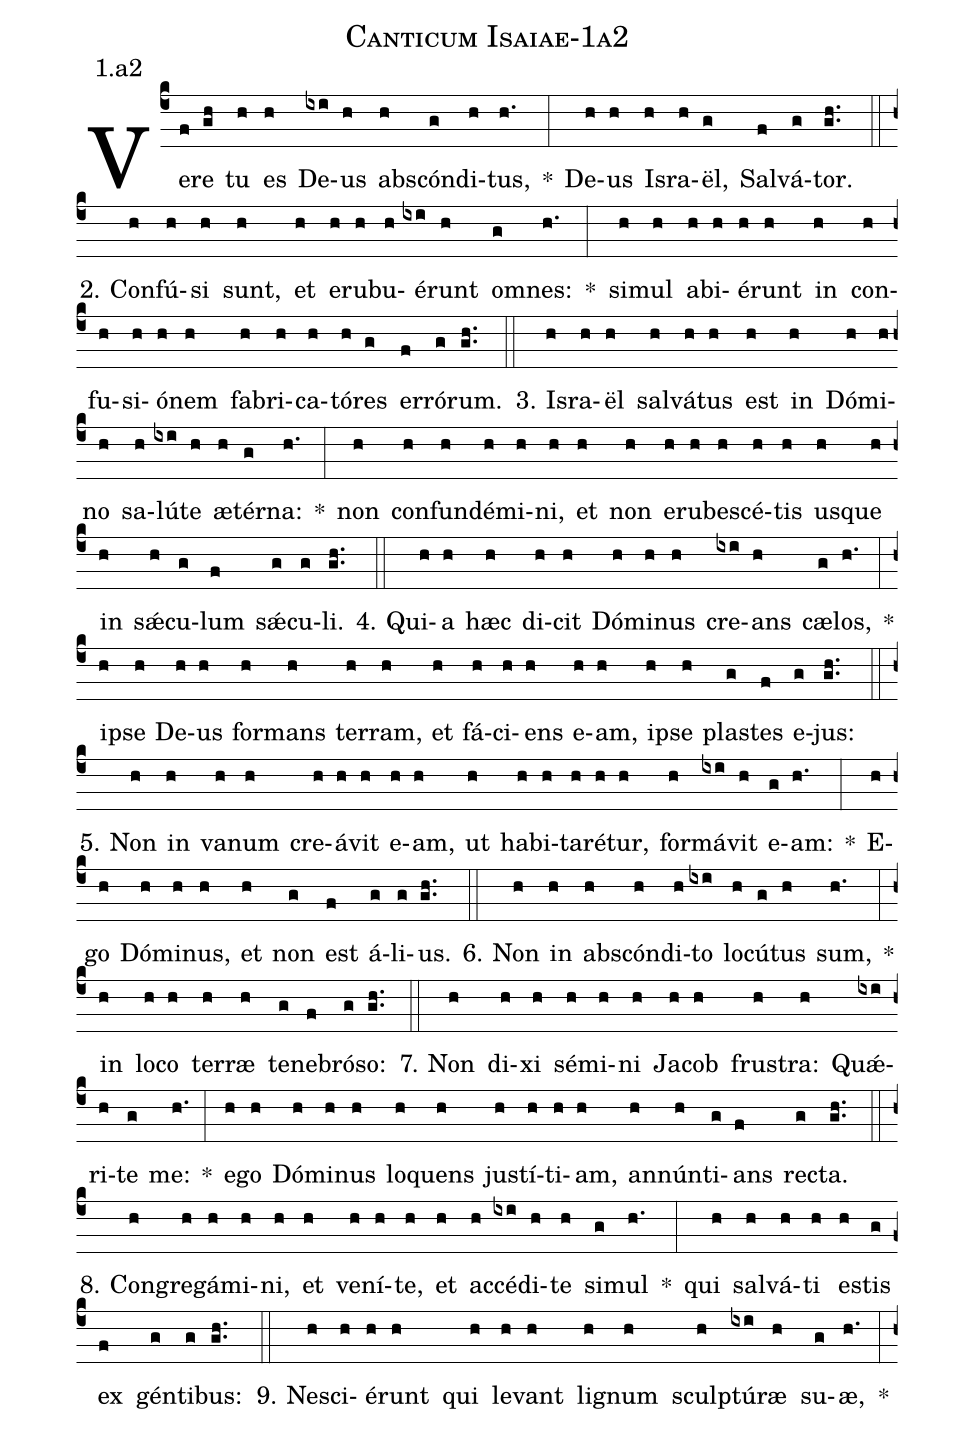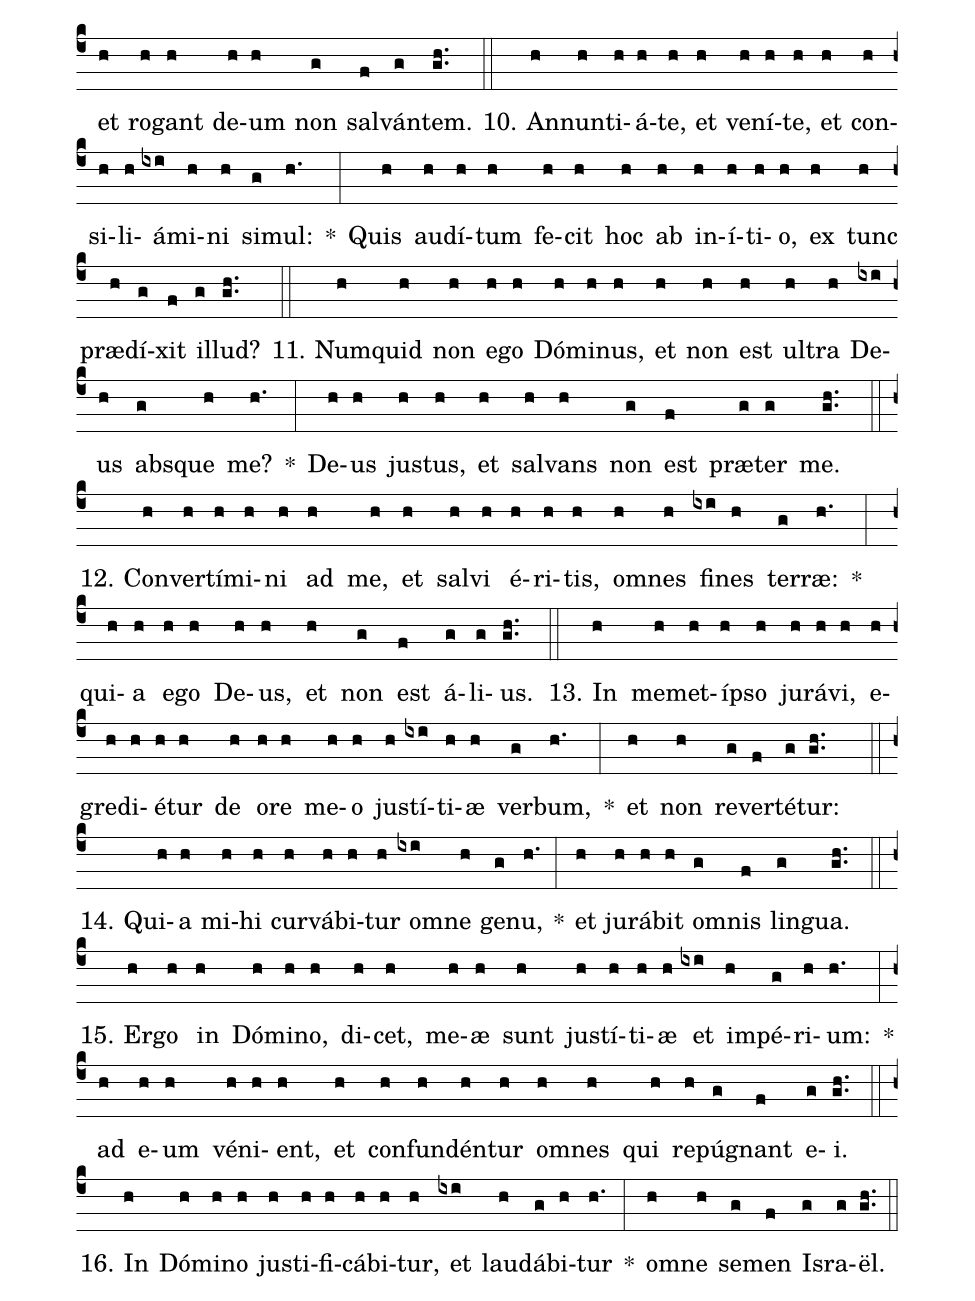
name: Canticum Isaiae-1a2;
annotation: 1.a2;
%%
(c4)Ve(f)re(gh) tu(h) es(h) De(ixi)us(h) abs(h)cón(g)di(h)tus,(h.) *(:) De(h)us(h) Is(h)ra(h)ël,(g) Sal(f)vá(g)tor.(gh..) (::)
2. Con(h)fú(h)si(h) sunt,(h) et(h) e(h)ru(h)bu(h)é(ixi)runt(h) om(g)nes:(h.) *(:) si(h)mul(h) ab(h)i(h)é(h)runt(h) in(h) con(h)fu(h)si(h)ó(h)nem(h) fa(h)bri(h)ca(h)tó(h)res(g) er(f)ró(g)rum.(gh..) (::)
3. Is(h)ra(h)ël(h) sal(h)vá(h)tus(h) est(h) in(h) Dó(h)mi(h)no(h) sa(h)lú(ixi)te(h) æ(h)tér(g)na:(h.) *(:) non(h) con(h)fun(h)dé(h)mi(h)ni,(h) et(h) non(h) e(h)ru(h)be(h)scé(h)tis(h) us(h)que(h) in(h) sǽ(h)cu(g)lum(f) sǽ(g)cu(g)li.(gh..) (::)
4. Qui(h)a(h) hæc(h) di(h)cit(h) Dó(h)mi(h)nus(h) cre(ixi)ans(h) cæ(g)los,(h.) *(:) ip(h)se(h) De(h)us(h) for(h)mans(h) ter(h)ram,(h) et(h) fá(h)ci(h)ens(h) e(h)am,(h) ip(h)se(h) plas(g)tes(f) e(g)jus:(gh..) (::)
5. Non(h) in(h) va(h)num(h) cre(h)á(h)vit(h) e(h)am,(h) ut(h) ha(h)bi(h)ta(h)ré(h)tur,(h) for(h)má(ixi)vit(h) e(g)am:(h.) *(:) E(h)go(h) Dó(h)mi(h)nus,(h) et(h) non(g) est(f) á(g)li(g)us.(gh..) (::)
6. Non(h) in(h) abs(h)cón(h)di(h)to(ixi) lo(h)cú(g)tus(h) sum,(h.) *(:) in(h) lo(h)co(h) ter(h)ræ(h) te(g)ne(f)bró(g)so:(gh..) (::)
7. Non(h) di(h)xi(h) sé(h)mi(h)ni(h) Ja(h)cob(h) frus(h)tra:(h) Quǽ(ixi)ri(h)te(g) me:(h.) *(:) e(h)go(h) Dó(h)mi(h)nus(h) lo(h)quens(h) jus(h)tí(h)ti(h)am,(h) an(h)nún(h)ti(g)ans(f) rec(g)ta.(gh..) (::)
8. Con(h)gre(h)gá(h)mi(h)ni,(h) et(h) ve(h)ní(h)te,(h) et(h) ac(h)cé(ixi)di(h)te(h) si(g)mul(h.) *(:) qui(h) sal(h)vá(h)ti(h) es(h)tis(g) ex(f) gén(g)ti(g)bus:(gh..) (::)
9. Ne(h)sci(h)é(h)runt(h) qui(h) le(h)vant(h) li(h)gnum(h) sculp(h)tú(ixi)ræ(h) su(g)æ,(h.) *(:) et(h) ro(h)gant(h) de(h)um(h) non(g) sal(f)ván(g)tem.(gh..) (::)
10. An(h)nun(h)ti(h)á(h)te,(h) et(h) ve(h)ní(h)te,(h) et(h) con(h)si(h)li(h)á(ixi)mi(h)ni(h) si(g)mul:(h.) *(:) Quis(h) au(h)dí(h)tum(h) fe(h)cit(h) hoc(h) ab(h) in(h)í(h)ti(h)o,(h) ex(h) tunc(h) præ(h)dí(g)xit(f) il(g)lud?(gh..) (::)
11. Num(h)quid(h) non(h) e(h)go(h) Dó(h)mi(h)nus,(h) et(h) non(h) est(h) ul(h)tra(h) De(ixi)us(h) abs(g)que(h) me?(h.) *(:) De(h)us(h) jus(h)tus,(h) et(h) sal(h)vans(h) non(g) est(f) præ(g)ter(g) me.(gh..) (::)
12. Con(h)ver(h)tí(h)mi(h)ni(h) ad(h) me,(h) et(h) sal(h)vi(h) é(h)ri(h)tis,(h) om(h)nes(h) fi(ixi)nes(h) ter(g)ræ:(h.) *(:) qui(h)a(h) e(h)go(h) De(h)us,(h) et(h) non(g) est(f) á(g)li(g)us.(gh..) (::)
13. In(h) me(h)met(h)íp(h)so(h) ju(h)rá(h)vi,(h) e(h)gre(h)di(h)é(h)tur(h) de(h) o(h)re(h) me(h)o(h) jus(h)tí(ixi)ti(h)æ(h) ver(g)bum,(h.) *(:) et(h) non(h) re(g)ver(f)té(g)tur:(gh..) (::)
14. Qui(h)a(h) mi(h)hi(h) cur(h)vá(h)bi(h)tur(h) om(ixi)ne(h) ge(g)nu,(h.) *(:) et(h) ju(h)rá(h)bit(h) om(g)nis(f) lin(g)gua.(gh..) (::)
15. Er(h)go(h) in(h) Dó(h)mi(h)no,(h) di(h)cet,(h) me(h)æ(h) sunt(h) jus(h)tí(h)ti(h)æ(h) et(ixi) im(h)pé(g)ri(h)um:(h.) *(:) ad(h) e(h)um(h) vé(h)ni(h)ent,(h) et(h) con(h)fun(h)dén(h)tur(h) om(h)nes(h) qui(h) re(h)pú(g)gnant(f) e(g)i.(gh..) (::)
16. In(h) Dó(h)mi(h)no(h) jus(h)ti(h)fi(h)cá(h)bi(h)tur,(h) et(ixi) lau(h)dá(g)bi(h)tur(h.) *(:) om(h)ne(h) se(g)men(f) Is(g)ra(g)ël.(gh..) (::)
